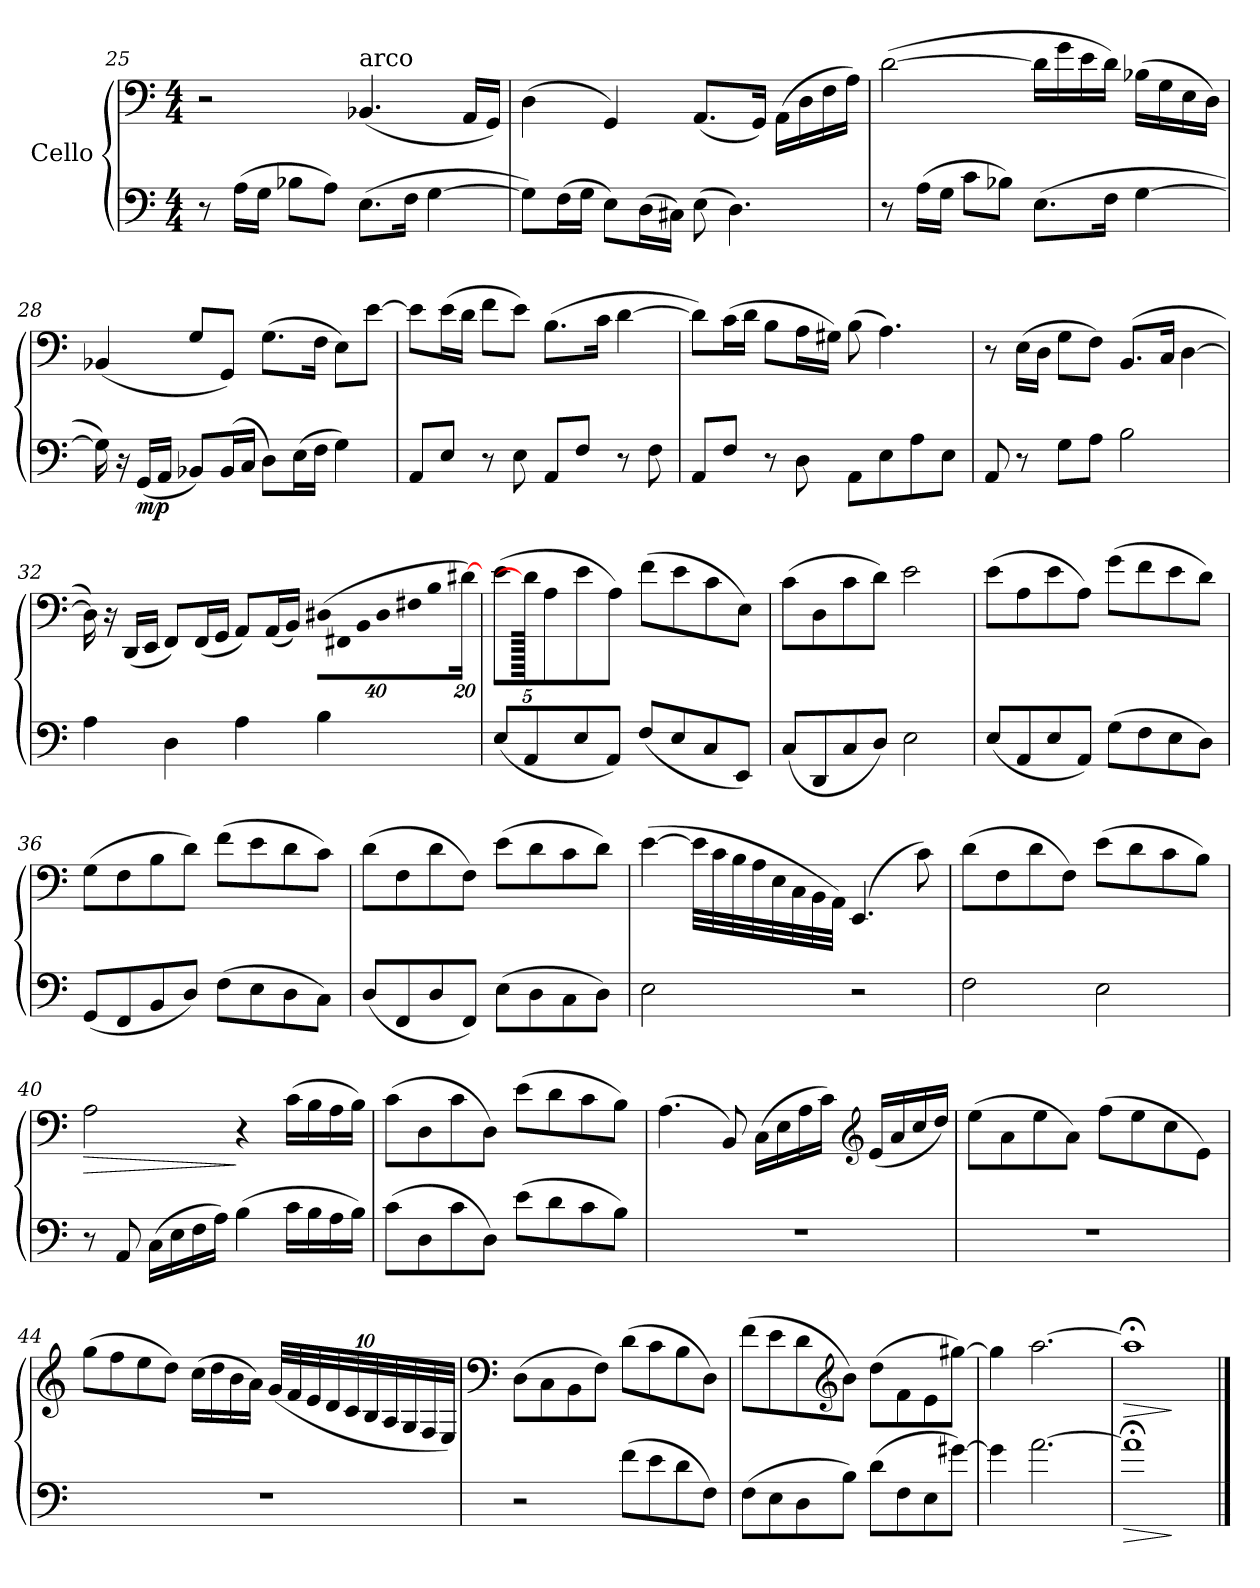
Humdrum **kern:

**kern	**dynam	**kern	**dynam
*part2	*part2	*part1	*part1
*staff2	*staff2	*staff1	*staff1
*I"Cello	*	*I"Cello	*
*clefF4	*	*clefF4	*
*k[]	*	*k[]	*
*M4/4	*	*M4/4	*
=25	=25	=25	=25
8r	.	2r	.
(16A\LL	.	.	.
16G\JJ	.	.	.
8B-X\L	.	.	.
8A\J)	.	.	.
!	!	!LO:TX:a:t=arco	!
(8.E\L	.	(4.BB-X/	.
16F\Jk	.	.	.
[4G\	.	.	.
.	.	16AA/LL	.
.	.	16GG/JJ)	.
!!LO:LB:g=z
=26	=26	=26	=26
8G\L])	.	(4D\	.
(16F\L	.	.	.
16G\JJ	.	.	.
8E\L)	.	4GG/)	.
(16D\L	.	.	.
16C#X\JJ)	.	.	.
(8E\	.	(8.AA/L	.
4.D\)	.	.	.
.	.	16GG/Jk)	.
.	.	(16AA\LL	.
.	.	16D\	.
.	.	16F\	.
.	.	16A\JJ)	.
=27	=27	=27	=27
8r	.	([2d\	.
(16A\LL	.	.	.
16G\JJ	.	.	.
8c\L	.	.	.
8B-X\J)	.	.	.
(8.E\L	.	16d\LL]	.
.	.	16g\	.
.	.	16e\	.
16F\Jk	.	16d\JJ)	.
[4G\	.	(16B-X\LL	.
.	.	16G\	.
.	.	16E\	.
.	.	16D\JJ)	.
=28	=28	=28	=28
16G\])	.	(4BB-X/	.
16r	.	.	.
!	!LO:DY:b	!	!
(16GG/LL	mp	.	.
16AA/JJ	.	.	.
8BB-X/L)	.	8G/L	.
(16BB-/L	.	8GG/J)	.
16C/JJ	.	.	.
8D\L)	.	(8.G\L	.
(16E\L	.	.	.
16F\JJ	.	16F\Jk	.
4G\)	.	8E\L)	.
.	.	[8e\J	.
!!LO:PB:g=z
=29	=29	=29	=29
8AA/L	.	8e\L]	.
8E/J	.	(16e\L	.
.	.	16d\JJ	.
8r	.	8f\L	.
8E\	.	8e\J)	.
8AA/L	.	(8.B\L	.
8F/J	.	.	.
.	.	16c\Jk	.
8r	.	[4d\	.
8F\	.	.	.
=30	=30	=30	=30
8AA/L	.	8d\L])	.
8F/J	.	(16c\L	.
.	.	16d\JJ	.
8r	.	8B\L	.
8D\	.	16A\L	.
.	.	16G#X\JJ)	.
8AA\L	.	(8B\	.
8E\	.	4.A\)	.
8A\	.	.	.
8E\J	.	.	.
=31	=31	=31	=31
8AA/	.	8r	.
8r	.	(16E\LL	.
.	.	16D\JJ	.
8G\L	.	8G\L	.
8A\J	.	8F\J)	.
2B\	.	(8.BB/L	.
.	.	16C/Jk	.
.	.	[4D\	.
!!LO:LB:g=z
=32	=32	=32	=32
4A\	.	16D\])	.
.	.	16r	.
.	.	(16DD/LL	.
.	.	16EE/JJ	.
4D\	.	8FF/L)	.
.	.	(16FF/L	.
.	.	16GG/JJ	.
4A\	.	8AA/L)	.
.	.	(16AA/L	.
.	.	16BB/JJ)	.
*	*	*Xbrackettup	*
!	!	!LO:N:vis=16	!
4B\	.	(640%23D#X\LL	.
!	!	!LO:N:vis=16	!
.	.	640%23FF#X\	.
!	!	!LO:N:vis=16	!
.	.	640%23BB\	.
!	!	!LO:N:vis=16	!
.	.	640%23D#\	.
!	!	!LO:N:vis=16	!
.	.	640%23F#X\	.
!	!	!LO:N:vis=16	!
.	.	640%23B\	.
.	.	[320%11d#X\JJ)	.
=33	=33	=33	=33
(8E/L	.	(8e\L	.
8AA/	.	640d#\JJ]	.
.	.	8A\	.
8E/	.	.	.
.	.	8e\	.
8AA/J)	.	.	.
.	.	8A\J)	.
(8F/L	.	.	.
.	.	(8f\L	.
8E/	.	.	.
.	.	8e\	.
8C/	.	.	.
.	.	8c\	.
8EE/J)	.	.	.
.	.	8E\J)	.
640ryy	.	.	.
=34	=34	=34	=34
(8C/L	.	(8c\L	.
8DD/	.	8D\	.
8C/	.	8c\	.
8D/J)	.	8d\J)	.
2E\	.	2e\	.
=35	=35	=35	=35
(8E/L	.	(8e\L	.
8AA/	.	8A\	.
8E/	.	8e\	.
8AA/J)	.	8A\J)	.
(8G\L	.	(8g\L	.
8F\	.	8f\	.
8E\	.	8e\	.
8D\J)	.	8d\J)	.
!!LO:LB:g=z
=36	=36	=36	=36
(8GG/L	.	(8G\L	.
8FF/	.	8F\	.
8BB/	.	8B\	.
8D/J)	.	8d\J)	.
(8F\L	.	(8f\L	.
8E\	.	8e\	.
8D\	.	8d\	.
8C\J)	.	8c\J)	.
=37	=37	=37	=37
(8D/L	.	(8d\L	.
8FF/	.	8F\	.
8D/	.	8d\	.
8FF/J)	.	8F\J)	.
(8E\L	.	(8e\L	.
8D\	.	8d\	.
8C\	.	8c\	.
8D\J)	.	8d\J)	.
=38	=38	=38	=38
2E\	.	([4e\	.
.	.	32e\LLL]	.
.	.	32c\	.
.	.	32B\	.
.	.	32A\	.
.	.	32E\	.
.	.	32C\	.
.	.	32BB\	.
.	.	32AA\JJJ)	.
2r	.	(4.EE/	.
.	.	8c\)	.
=39	=39	=39	=39
2F\	.	(8d\L	.
.	.	8F\	.
.	.	8d\	.
.	.	8F\J)	.
2E\	.	(8e\L	.
.	.	8d\	.
.	.	8c\	.
.	.	8B\J)	.
!!LO:LB:g=z
=40	=40	=40	=40
!	!	!	!LO:HP:b
8r	.	2A\	>
8AA/	.	.	.
(16C\LL	.	.	.
16E\	.	.	.
16F\	.	.	.
16A\JJ)	.	.	.
(4B\	.	4r	]
16c\LL	.	(16c\LL	.
16B\	.	16B\	.
16A\	.	16A\	.
16B\JJ)	.	16B\JJ)	.
=41	=41	=41	=41
(8c\L	.	(8c\L	.
8D\	.	8D\	.
8c\	.	8c\	.
8D\J)	.	8D\J)	.
(8e\L	.	(8e\L	.
8d\	.	8d\	.
8c\	.	8c\	.
8B\J)	.	8B\J)	.
=42	=42	=42	=42
1r	.	(4.A\	.
.	.	8BB/)	.
.	.	(16C\LL	.
.	.	16E\	.
.	.	16A\	.
.	.	16c\JJ)	.
*	*	*clefG2	*
.	.	(16e/LL	.
.	.	16a/	.
.	.	16cc/	.
.	.	16dd/JJ)	.
=43	=43	=43	=43
1r	.	(8ee\L	.
.	.	8a\	.
.	.	8ee\	.
.	.	8a\J)	.
.	.	(8ff\L	.
.	.	8ee\	.
.	.	8cc\	.
.	.	8e\J)	.
!!LO:LB:g=z
=44	=44	=44	=44
1r	.	(8gg\L	.
.	.	8ff\	.
.	.	8ee\	.
.	.	8dd\J)	.
.	.	(16cc\LL	.
.	.	16dd\	.
.	.	16b\	.
.	.	16a\JJ)	.
.	.	(40g/LLL	.
.	.	40f/	.
.	.	40e/	.
.	.	40d/	.
.	.	40c/	.
.	.	40B/	.
.	.	40A/	.
.	.	40G/	.
.	.	40F/	.
.	.	40E/JJJ)	.
=45	=45	=45	=45
*	*	*clefF4	*
2r	.	(8D\L	.
.	.	8C\	.
.	.	8BB\	.
.	.	8F\J)	.
(8f\L	.	(8d\L	.
8e\	.	8c\	.
8d\	.	8B\	.
8F\J)	.	8D\J)	.
=46	=46	=46	=46
(8F\L	.	(8f\L	.
8E\	.	8e\	.
8D\	.	8d\	.
*	*	*clefG2	*
8B\J)	.	8b\J)	.
(8d\L	.	(8dd\L	.
8F\	.	8f\	.
8E\	.	8e\	.
[8g#X\J)	.	[8gg#X\J)	.
=47	=47	=47	=47
4g#\]	.	4gg#\]	.
[2.a\	.	[2.aa\	.
=48	=48	=48	=48
!	!LO:HP:b	!	!LO:HP:b
1a;<]	>	1aa;<]	>
.	]	.	]
==	==	==	==
*-	*-	*-	*-
